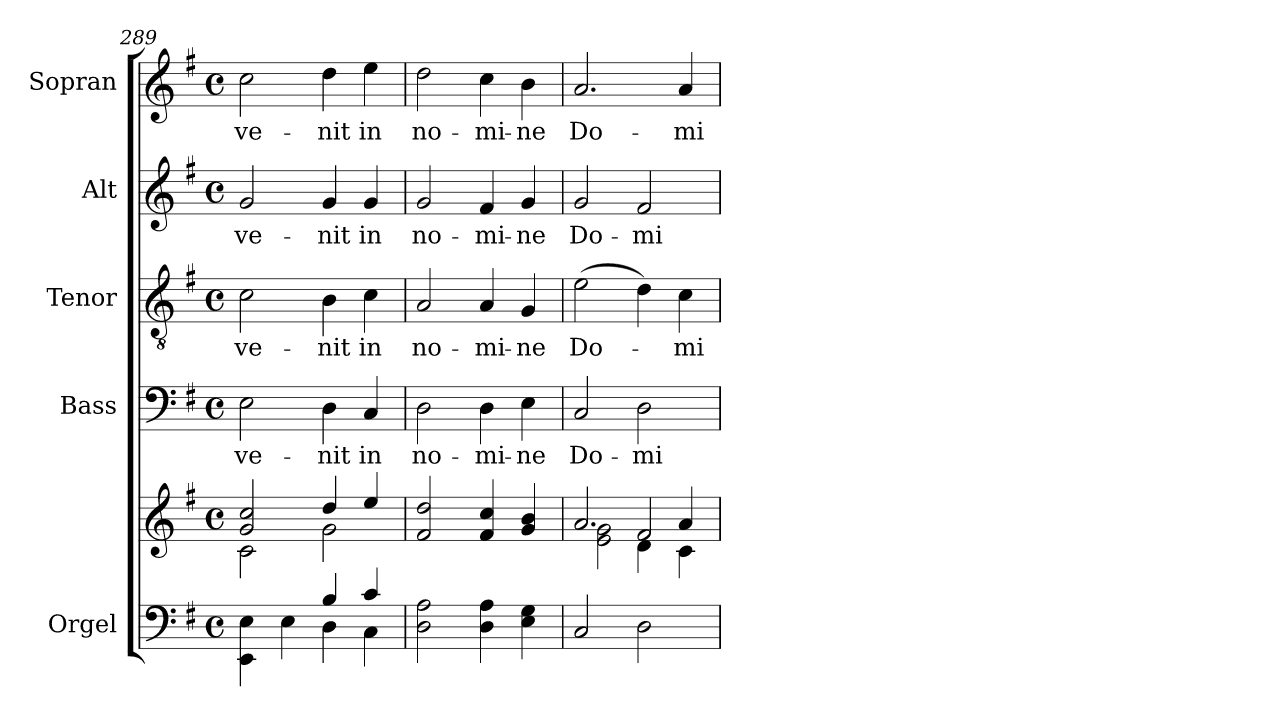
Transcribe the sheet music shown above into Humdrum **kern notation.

**kern	**kern	**kern	**text	**kern	**text	**kern	**text	**kern	**text
*part5	*part5	*part4	*part4	*part3	*part3	*part2	*part2	*part1	*part1
*staff6	*staff5	*staff4	*staff4	*staff3	*staff3	*staff2	*staff2	*staff1	*staff1
*I"Orgel	*	*I"Bass	*	*I"Tenor	*	*I"Alt	*	*I"Sopran	*
*I'Org.	*	*I'B.	*	*I'T.	*	*I'A.	*	*I'S.	*
!!LO:LB:g=z
*clefF4	*clefG2	*clefF4	*	*clefGv2	*	*clefG2	*	*clefG2	*
*k[f#]	*k[f#]	*k[f#]	*	*k[f#]	*	*k[f#]	*	*k[f#]	*
*G:	*G:	*G:	*	*G:	*	*G:	*	*G:	*
*M4/4	*M4/4	*M4/4	*	*M4/4	*	*M4/4	*	*M4/4	*
*met(c)	*met(c)	*met(c)	*	*met(c)	*	*met(c)	*	*met(c)	*
=289	=289	=289	=289	=289	=289	=289	=289	=289	=289
*^	*^	*	*	*	*	*	*	*	*
2ryy	4EE\ 4E\	2g/ 2cc/	2c\	2E\	ve-	2c\	ve-	2g/	ve-	2cc\	ve-
.	4E\	.	.	.	.	.	.	.	.	.	.
4B/	4D\	4dd/	2g\	4D\	-nit	4B\	-nit	4g/	-nit	4dd\	-nit
4c/	4C\	4ee/	.	4C/	in	4c\	in	4g/	in	4ee\	in
*v	*v	*	*	*	*	*	*	*	*	*	*
*	*v	*v	*	*	*	*	*	*	*	*
=290	=290	=290	=290	=290	=290	=290	=290	=290	=290
2D\ 2A\	2f#/ 2dd/	2D\	no-	2A/	no-	2g/	no-	2dd\	no-
4D\ 4A\	4f#/ 4cc/	4D\	-mi-	4A/	-mi-	4f#/	-mi-	4cc\	-mi-
4E\ 4G\	4g/ 4b/	4E\	-ne	4G/	-ne	4g/	-ne	4b\	-ne
=291	=291	=291	=291	=291	=291	=291	=291	=291	=291
*	*^	*	*	*	*	*	*	*	*
*	*	*^	*	*	*	*	*	*	*	*
2C/	2.a/	2e\ 2g\	2ryy	2C/	Do-	(2e\	Do-	2g/	Do-	2.a/	Do-
2D\	.	4d\	2f#/	2D\	-mi-	4d\)	.	2f#/	-mi-	.	.
.	4a/	4c\	.	.	.	4c\	-mi-	.	.	4a/	-mi-
*	*v	*v	*v	*	*	*	*	*	*	*	*
=	=	=	=	=	=	=	=	=	=
*-	*-	*-	*-	*-	*-	*-	*-	*-	*-
